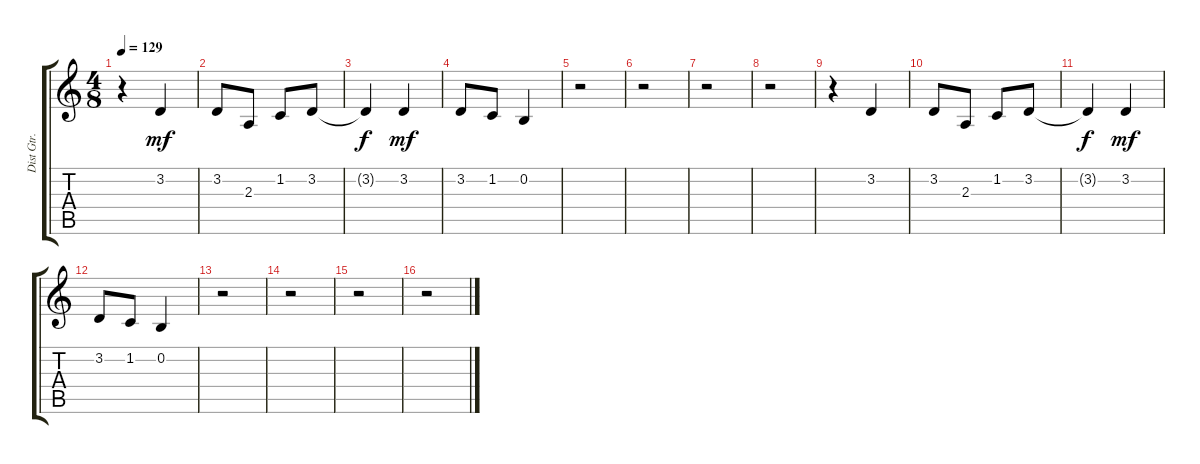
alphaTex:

\track ("Dist Gtr." "Dist Gtr.") {instrument lead5charang}
\staff {score tabs}
\tuning (E4 B3 G3 D3 A2 E2) {hide}
\ts (4 8)
\tempo 129
\clef g2
\ks c
r.4{dy mf} 3.2.4 |
3.2.8 2.3.8 1.2.8 3.2.8 |
3.2{t}.4{dy f} 3.2.4{dy mf} |
3.2.8 1.2.8 0.2.4 |
r.2 |
r.2 |
r.2 |
r.2 |
r.4 3.2.4 |
3.2.8 2.3.8 1.2.8 3.2.8 |
3.2{t}.4{dy f} 3.2.4{dy mf} |
3.2.8 1.2.8 0.2.4 |
r.2 |
r.2 |
r.2 |
r.2
